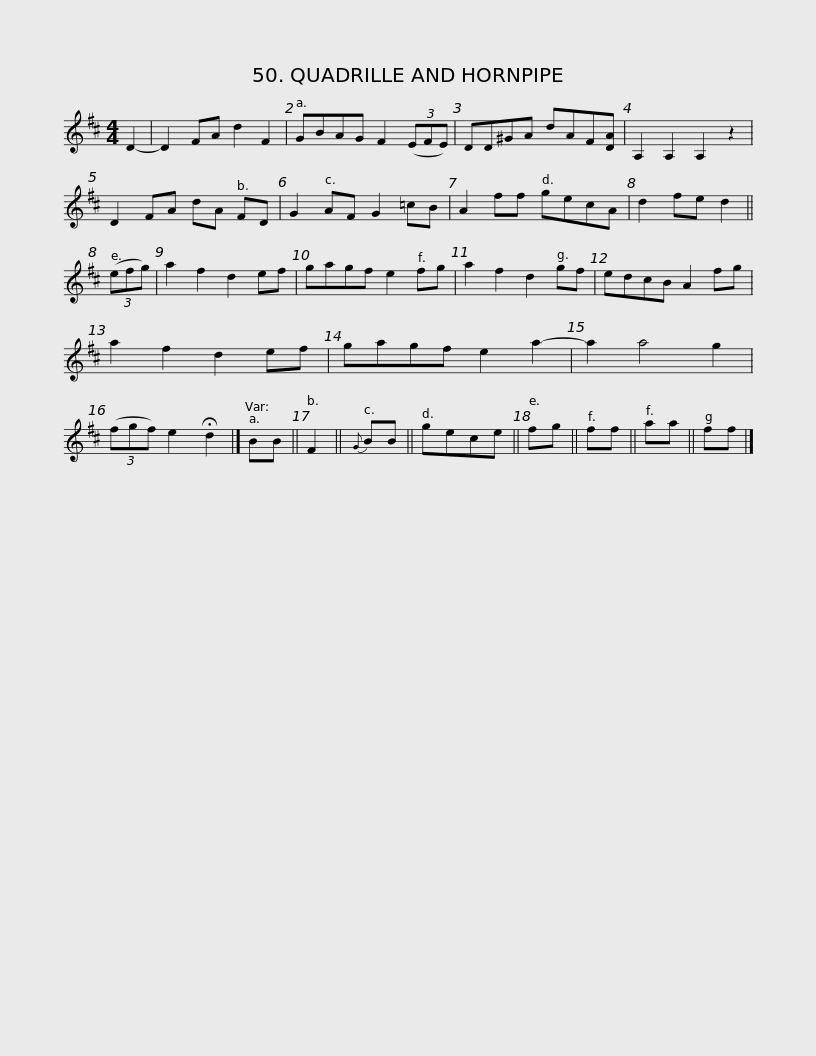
X:1
L:1/8
M:4/4
I:linebreak $
K:D
V:1 treble
V:1
 D2- | D2 FA d2 F2 | GBAG F2 (3(EFE) | DD^GA dAF[DA] | A,2 A,2 A,2 z2 | %5
 D2 FA dA FD | G2 AF G2 =cB |$ A2 ff gecA | d2 fe d2 || (3(efg) | %10
 a2 f2 d2 ef | gagf e2 fg | a2 f2 d2 gf | edcB A2 fg | a2 f2 d2 ef |$ %15
 gagf e2 a2- | a2 a4 g2 | (3(fgf) e2 !fermata!d2 |] BB || F2 || %20
{G} BB || gece || fg || ff || aa || %25
 ff |] %26
